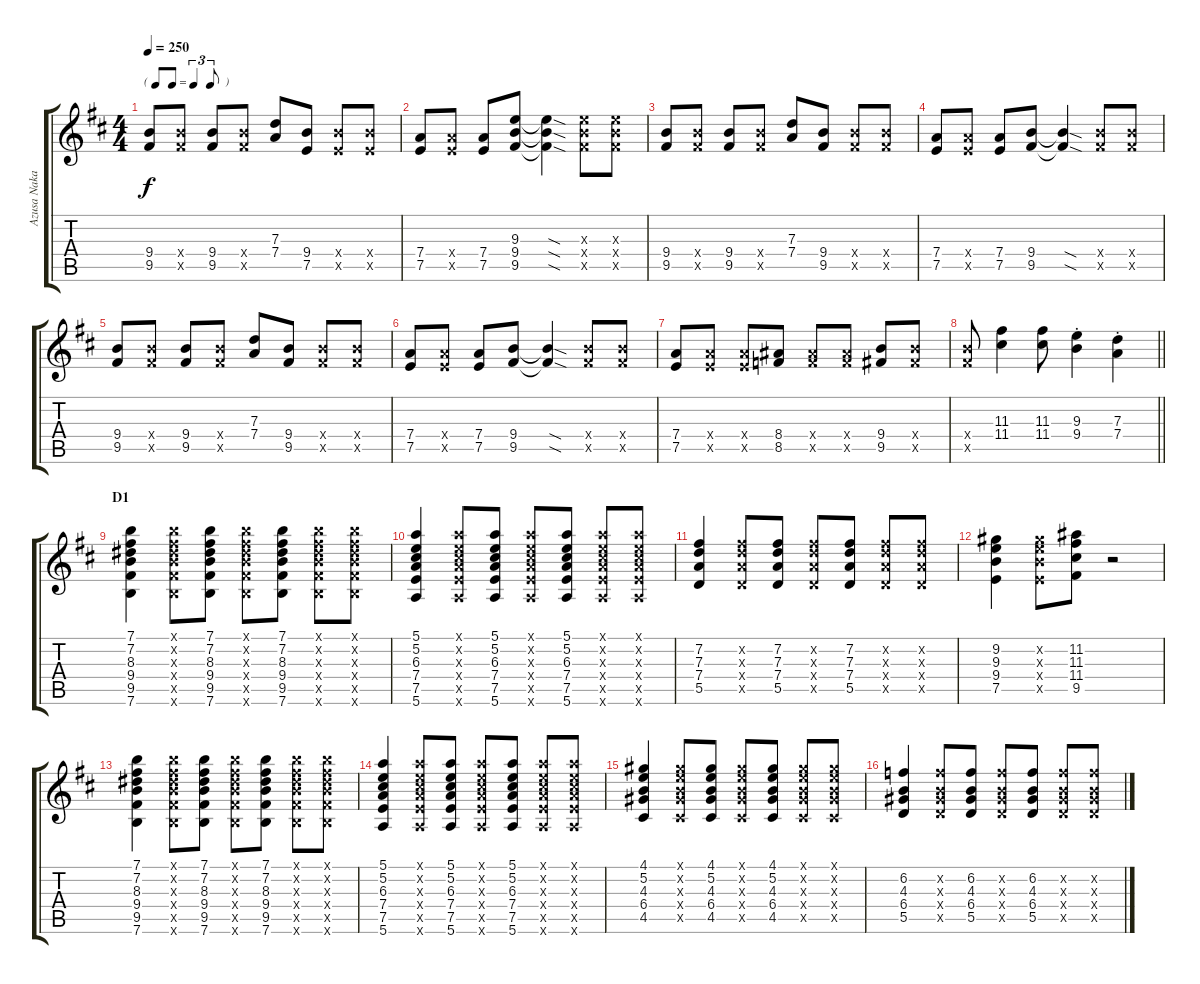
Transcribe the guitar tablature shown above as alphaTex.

\track ("Azusa Nakano" "Azusa Naka") {instrument overdrivenguitar}
\staff {score tabs}
\tuning (E4 B3 G3 D3 A2 E2) {hide}
\ts (4 4)
\tf triplet8th
\tempo 250
\clef g2
\ks d
(9.4 9.5).8{dy f} (9.4{x} 9.5{x}).8 (9.4 9.5).8 (9.4{x} 9.5{x}).8 (7.3 7.4).8 (9.4 7.5).8 (9.4{x} 7.5{x}).8 (9.4{x} 7.5{x}).8 |
(7.4 7.5).8 (7.4{x} 7.5{x}).8 (7.4 7.5).8 (9.3 9.4 9.5).8 (9.3{sod t} 9.4{sod t} 9.5{sod t}).4 (9.3{x} 9.4{x} 9.5{x}).8 (9.3{x} 9.4{x} 9.5{x}).8 |
(9.4 9.5).8 (9.4{x} 9.5{x}).8 (9.4 9.5).8 (9.4{x} 9.5{x}).8 (7.3 7.4).8 (9.4 9.5).8 (9.4{x} 9.5{x}).8 (9.4{x} 9.5{x}).8 |
(7.4 7.5).8 (7.4{x} 7.5{x}).8 (7.4 7.5).8 (9.4 9.5).8 (9.4{sod t} 9.5{sod t}).4 (9.4{x} 9.5{x}).8 (9.4{x} 9.5{x}).8 |
(9.4 9.5).8 (9.4{x} 9.5{x}).8 (9.4 9.5).8 (9.4{x} 9.5{x}).8 (7.3 7.4).8 (9.4 9.5).8 (9.4{x} 9.5{x}).8 (9.4{x} 9.5{x}).8 |
(7.4 7.5).8 (7.4{x} 7.5{x}).8 (7.4 7.5).8 (9.4 9.5).8 (9.4{sod t} 9.5{sod t}).4 (9.4{x} 9.5{x}).8 (9.4{x} 9.5{x}).8 |
(7.4 7.5).8 (7.4{x} 7.5{x}).8 (7.4{x} 7.5{x}).8 (8.4 8.5).8 (8.4{x} 8.5{x}).8 (8.4{x} 8.5{x}).8 (9.4 9.5).8 (9.4{x} 9.5{x}).8 |
\barLineRight lightlight
(9.4{x} 9.5{x}).8 (11.3 11.4).4 (11.3 11.4).8 (9.3{st} 9.4{st}).4 (7.3{st} 7.4{st}).4 |
\section ("" "D1")
(7.1 7.2 8.3 9.4 9.5 7.6).4 (7.1{x} 7.2{x} 8.3{x} 9.4{x} 9.5{x} 7.6{x}).8 (7.1 7.2 8.3 9.4 9.5 7.6).8 (7.1{x} 7.2{x} 8.3{x} 9.4{x} 9.5{x} 7.6{x}).8 (7.1 7.2 8.3 9.4 9.5 7.6).8 (7.1{x} 7.2{x} 8.3{x} 9.4{x} 9.5{x} 7.6{x}).8 (7.1{x} 7.2{x} 8.3{x} 9.4{x} 9.5{x} 7.6{x}).8 |
(5.1 5.2 6.3 7.4 7.5 5.6).4 (5.1{x} 5.2{x} 6.3{x} 7.4{x} 7.5{x} 5.6{x}).8 (5.1 5.2 6.3 7.4 7.5 5.6).8 (5.1{x} 5.2{x} 6.3{x} 7.4{x} 7.5{x} 5.6{x}).8 (5.1 5.2 6.3 7.4 7.5 5.6).8 (5.1{x} 5.2{x} 6.3{x} 7.4{x} 7.5{x} 5.6{x}).8 (5.1{x} 5.2{x} 6.3{x} 7.4{x} 7.5{x} 5.6{x}).8 |
(7.2 7.3 7.4 5.5).4 (7.2{x} 7.3{x} 7.4{x} 5.5{x}).8 (7.2 7.3 7.4 5.5).8 (7.2{x} 7.3{x} 7.4{x} 5.5{x}).8 (7.2 7.3 7.4 5.5).8 (7.2{x} 7.3{x} 7.4{x} 5.5{x}).8 (7.2{x} 7.3{x} 7.4{x} 5.5{x}).8 |
(9.2 9.3 9.4 7.5).4 (9.2{x} 9.3{x} 9.4{x} 7.5{x}).8 (11.2 11.3 11.4 9.5).8 r.2 |
(7.1 7.2 8.3 9.4 9.5 7.6).4 (7.1{x} 7.2{x} 8.3{x} 9.4{x} 9.5{x} 7.6{x}).8 (7.1 7.2 8.3 9.4 9.5 7.6).8 (7.1{x} 7.2{x} 8.3{x} 9.4{x} 9.5{x} 7.6{x}).8 (7.1 7.2 8.3 9.4 9.5 7.6).8 (7.1{x} 7.2{x} 8.3{x} 9.4{x} 9.5{x} 7.6{x}).8 (7.1{x} 7.2{x} 8.3{x} 9.4{x} 9.5{x} 7.6{x}).8 |
(5.1 5.2 6.3 7.4 7.5 5.6).4 (5.1{x} 5.2{x} 6.3{x} 7.4{x} 7.5{x} 5.6{x}).8 (5.1 5.2 6.3 7.4 7.5 5.6).8 (5.1{x} 5.2{x} 6.3{x} 7.4{x} 7.5{x} 5.6{x}).8 (5.1 5.2 6.3 7.4 7.5 5.6).8 (5.1{x} 5.2{x} 6.3{x} 7.4{x} 7.5{x} 5.6{x}).8 (5.1{x} 5.2{x} 6.3{x} 7.4{x} 7.5{x} 5.6{x}).8 |
(4.1 5.2 4.3 6.4 4.5).4 (4.1{x} 5.2{x} 4.3{x} 6.4{x} 4.5{x}).8 (4.1 5.2 4.3 6.4 4.5).8 (4.1{x} 5.2{x} 4.3{x} 6.4{x} 4.5{x}).8 (4.1 5.2 4.3 6.4 4.5).8 (4.1{x} 5.2{x} 4.3{x} 6.4{x} 4.5{x}).8 (4.1{x} 5.2{x} 4.3{x} 6.4{x} 4.5{x}).8 |
(6.2 4.3 6.4 5.5).4 (6.2{x} 4.3{x} 6.4{x} 5.5{x}).8 (6.2 4.3 6.4 5.5).8 (6.2{x} 4.3{x} 6.4{x} 5.5{x}).8 (6.2 4.3 6.4 5.5).8 (6.2{x} 4.3{x} 6.4{x} 5.5{x}).8 (6.2{x} 4.3{x} 6.4{x} 5.5{x}).8
